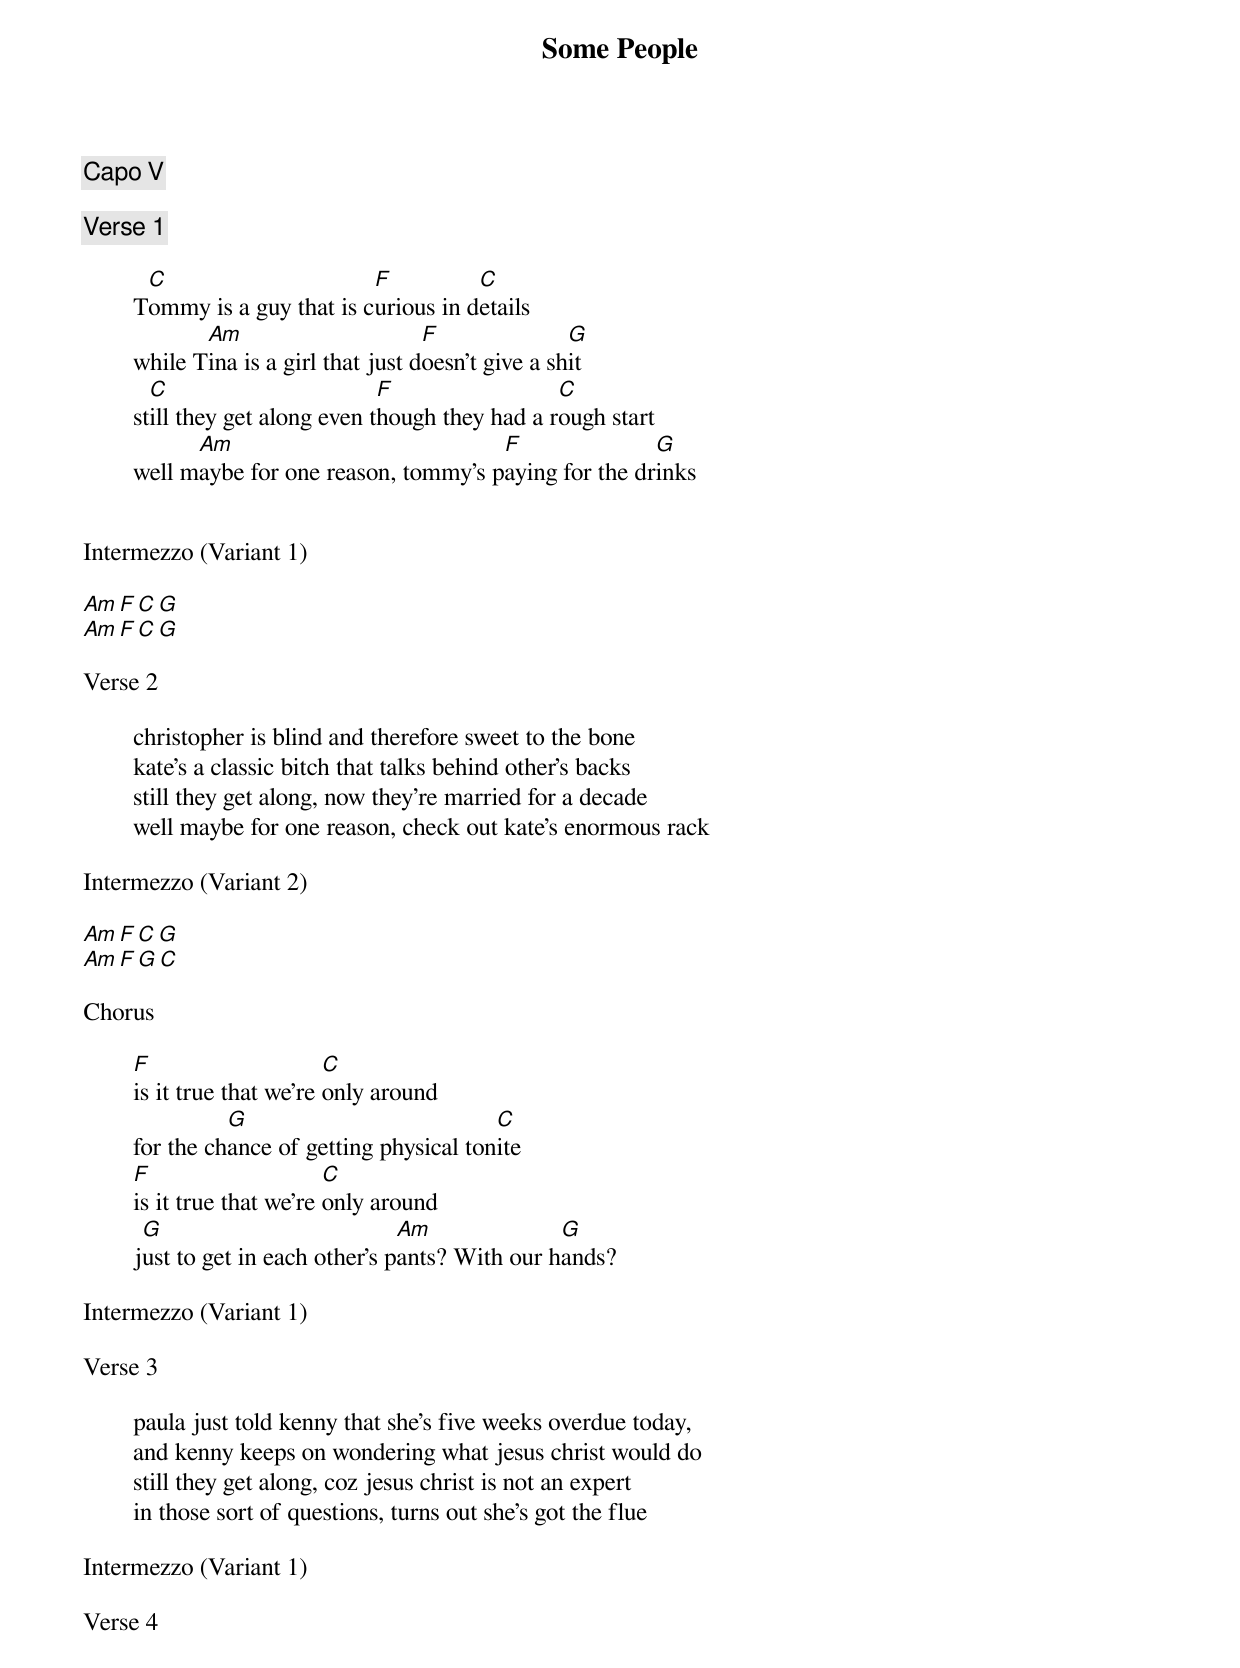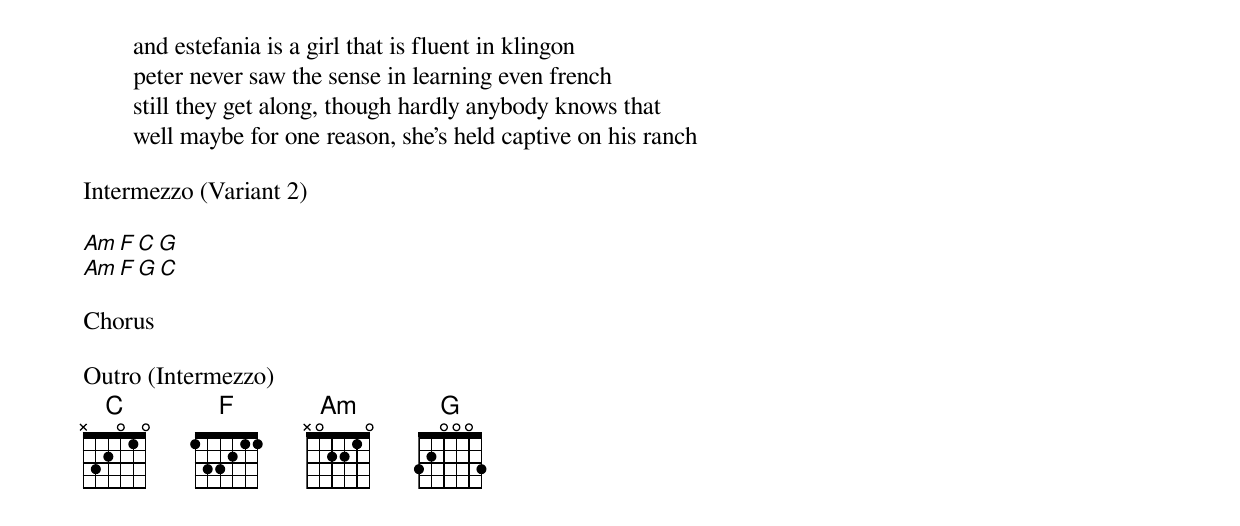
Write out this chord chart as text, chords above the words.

Some People

Capo V

Verse 1

	 C                      F          C
	Tommy is a guy that is curious in details
	       Am                       F               G
	while Tina is a girl that just doesn't give a shit
	  C                        F                 C
	still they get along even though they had a rough start
	      Am                            F               G
	well maybe for one reason, tommy's paying for the drinks


Intermezzo (Variant 1)

	Am F C G
	Am F C G

Verse 2

	christopher is blind and therefore sweet to the bone
	kate's a classic bitch that talks behind other's backs
	still they get along, now they're married for a decade
	well maybe for one reason, check out kate's enormous rack

Intermezzo (Variant 2)

	Am F C G
	Am F G C

Chorus

	F                     C
	is it true that we're only around
	          G                           C
	for the chance of getting physical tonite
	F                     C
	is it true that we're only around
	 G                           Am              G
	just to get in each other's pants? With our hands?

Intermezzo (Variant 1)

Verse 3

	paula just told kenny that she's five weeks overdue today,
	and kenny keeps on wondering what jesus christ would do
	still they get along, coz jesus christ is not an expert
	in those sort of questions, turns out she's got the flue

Intermezzo (Variant 1)

Verse 4

	and estefania is a girl that is fluent in klingon
	peter never saw the sense in learning even french
	still they get along, though hardly anybody knows that
	well maybe for one reason, she's held captive on his ranch

Intermezzo (Variant 2)

	Am F C G
	Am F G C

Chorus

Outro (Intermezzo)
